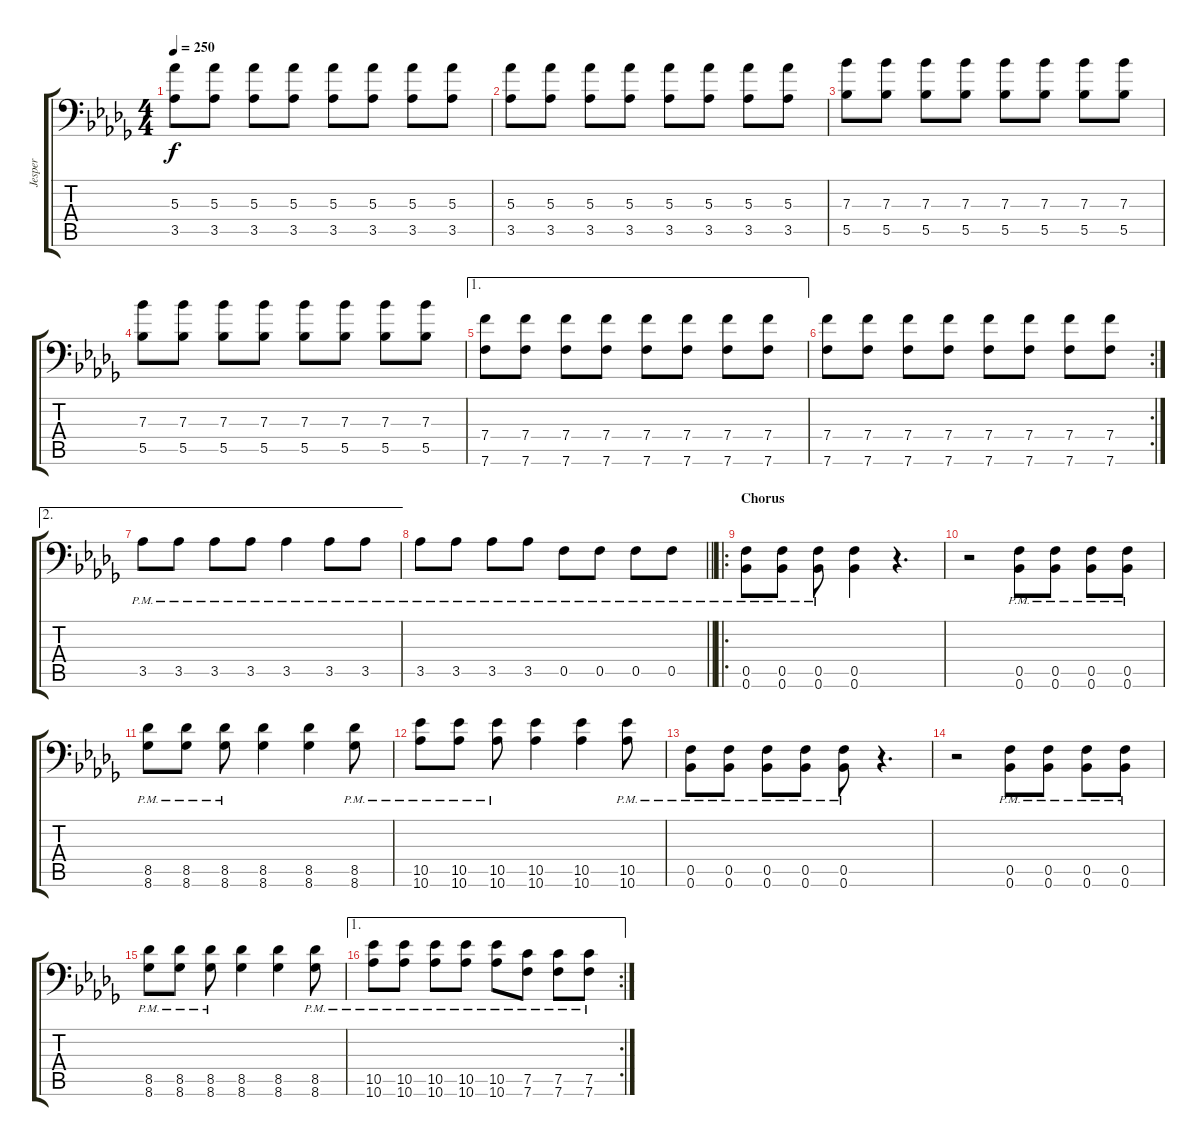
\track ("Jesper" "Jesper") {instrument distortionguitar}
\staff {score tabs}
\tuning (C4 G3 Eb3 Bb2 F2 Bb1) {hide}
\ts (4 4)
\tempo 250
\clef f4
\ks bbminor
(5.3 3.5).8{dy f} (5.3 3.5).8 (5.3 3.5).8 (5.3 3.5).8 (5.3 3.5).8 (5.3 3.5).8 (5.3 3.5).8 (5.3 3.5).8 |
(5.3 3.5).8 (5.3 3.5).8 (5.3 3.5).8 (5.3 3.5).8 (5.3 3.5).8 (5.3 3.5).8 (5.3 3.5).8 (5.3 3.5).8 |
(7.3 5.5).8 (7.3 5.5).8 (7.3 5.5).8 (7.3 5.5).8 (7.3 5.5).8 (7.3 5.5).8 (7.3 5.5).8 (7.3 5.5).8 |
(7.3 5.5).8 (7.3 5.5).8 (7.3 5.5).8 (7.3 5.5).8 (7.3 5.5).8 (7.3 5.5).8 (7.3 5.5).8 (7.3 5.5).8 |
\ae 1
(7.4 7.6).8 (7.4 7.6).8 (7.4 7.6).8 (7.4 7.6).8 (7.4 7.6).8 (7.4 7.6).8 (7.4 7.6).8 (7.4 7.6).8 |
\rc 2
(7.4 7.6).8 (7.4 7.6).8 (7.4 7.6).8 (7.4 7.6).8 (7.4 7.6).8 (7.4 7.6).8 (7.4 7.6).8 (7.4 7.6).8 |
\ae 2
3.5{pm}.8 3.5{pm}.8 3.5{pm}.8 3.5{pm}.8 3.5{pm}.4 3.5{pm}.8 3.5{pm}.8 |
\barLineRight lightlight
3.5{pm}.8 3.5{pm}.8 3.5{pm}.8 3.5{pm}.8 0.5{pm}.8 0.5{pm}.8 0.5{pm}.8 0.5{pm}.8 |
\ro
\section ("" "Chorus")
(0.5{pm} 0.6{pm}).8 (0.5{pm} 0.6{pm}).8 (0.5{pm} 0.6{pm}).8 (0.5 0.6).4 r.4{d} |
r.2 (0.5{pm} 0.6{pm}).8 (0.5{pm} 0.6{pm}).8 (0.5{pm} 0.6{pm}).8 (0.5{pm} 0.6{pm}).8 |
(8.5{pm} 8.6{pm}).8 (8.5{pm} 8.6{pm}).8 (8.5{pm} 8.6{pm}).8 (8.5 8.6).4 (8.5 8.6).4 (8.5{pm} 8.6{pm}).8 |
(10.5{pm} 10.6{pm}).8 (10.5{pm} 10.6{pm}).8 (10.5{pm} 10.6{pm}).8 (10.5 10.6).4 (10.5 10.6).4 (10.5{pm} 10.6{pm}).8 |
(0.5{pm} 0.6{pm}).8 (0.5{pm} 0.6{pm}).8 (0.5{pm} 0.6{pm}).8 (0.5{pm} 0.6{pm}).8 (0.5{pm} 0.6{pm}).8 r.4{d} |
r.2 (0.5{pm} 0.6{pm}).8 (0.5{pm} 0.6{pm}).8 (0.5{pm} 0.6{pm}).8 (0.5{pm} 0.6{pm}).8 |
(8.5{pm} 8.6{pm}).8 (8.5{pm} 8.6{pm}).8 (8.5{pm} 8.6{pm}).8 (8.5 8.6).4 (8.5 8.6).4 (8.5{pm} 8.6{pm}).8 |
\ae 1
\rc 2
(10.5{pm} 10.6{pm}).8 (10.5{pm} 10.6{pm}).8 (10.5{pm} 10.6{pm}).8 (10.5{pm} 10.6{pm}).8 (10.5{pm} 10.6{pm}).8 (7.5{pm} 7.6{pm}).8 (7.5{pm} 7.6{pm}).8 (7.5{pm} 7.6{pm}).8
